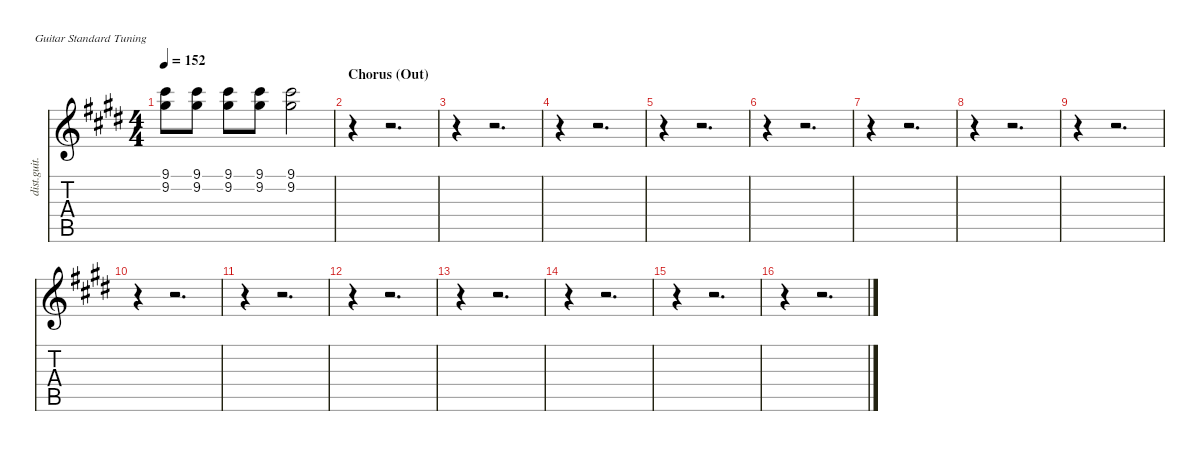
\defaultSystemsLayout 4
\hideDynamics
\bracketExtendMode nobrackets
\otherSystemsTrackNameOrientation horizontal
\track ("Guitar (Lead)" "dist.guit.") {instrument distortionguitar}
\staff {score tabs}
\tuning (E4 B3 G3 D3 A2 E2)
\ts (4 4)
\tempo 152
\clef g2
\ks c#minor
(9.1{acc #} 9.2{acc #}).8{dy f} (9.1{acc #} 9.2{acc #}).8 (9.1{acc #} 9.2{acc #}).8 (9.1{acc #} 9.2{acc #}).8 (9.1{acc #} 9.2{acc #}).2 |
\section ("" "Chorus (Out)")
r.4 r.2{d} |
r.4 r.2{d} |
r.4 r.2{d} |
r.4 r.2{d} |
r.4 r.2{d} |
r.4 r.2{d} |
r.4 r.2{d} |
r.4 r.2{d} |
r.4 r.2{d} |
r.4 r.2{d} |
r.4 r.2{d} |
r.4 r.2{d} |
r.4 r.2{d} |
r.4 r.2{d} |
r.4 r.2{d}
